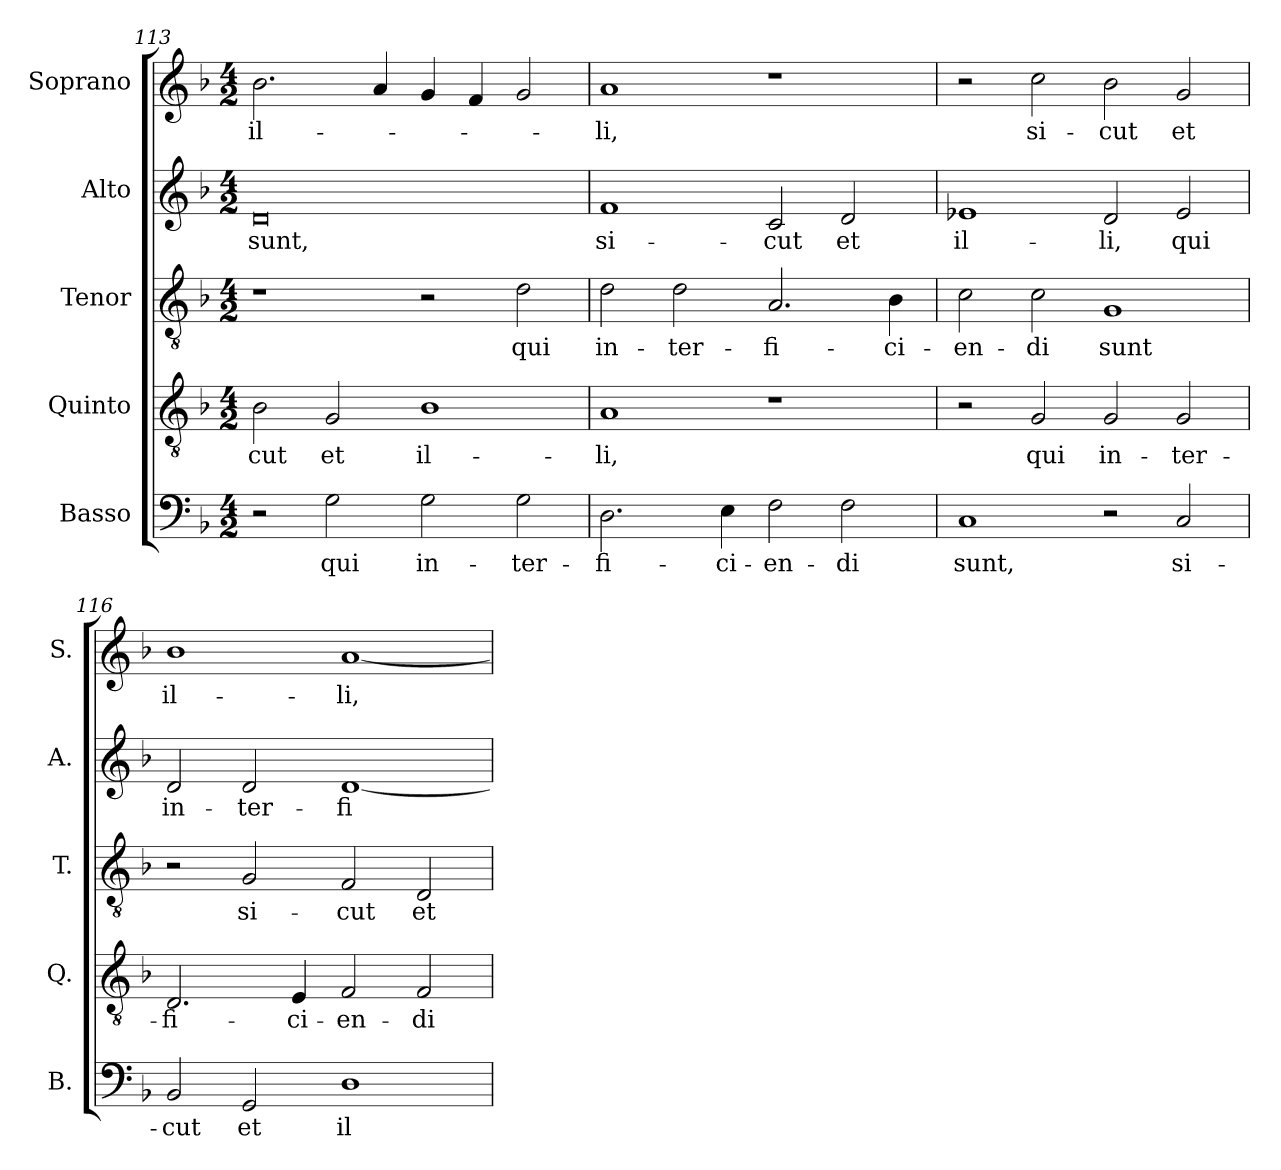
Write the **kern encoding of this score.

**kern	**text	**kern	**text	**kern	**text	**kern	**text	**kern	**text
*part5	*part5	*part4	*part4	*part3	*part3	*part2	*part2	*part1	*part1
*staff5	*staff5	*staff4	*staff4	*staff3	*staff3	*staff2	*staff2	*staff1	*staff1
*I"Basso	*	*I"Quinto	*	*I"Tenor	*	*I"Alto	*	*I"Soprano	*
*I'B.	*	*I'Q.	*	*I'T.	*	*I'A.	*	*I'S.	*
*clefF4	*	*clefGv2	*	*clefGv2	*	*clefG2	*	*clefG2	*
*	*	*ITrd7c12	*	*ITrd7c12	*	*	*	*	*
*k[b-]	*	*k[b-]	*	*k[b-]	*	*k[b-]	*	*k[b-]	*
*F:	*	*F:	*	*F:	*	*F:	*	*F:	*
*M4/2	*	*M4/2	*	*M4/2	*	*M4/2	*	*M4/2	*
=113	=113	=113	=113	=113	=113	=113	=113	=113	=113
!	!	!	!LO:LY:b:color=#000000	!	!	!	!	!	!
!	!	!	!	!	!	!	!LO:LY:b:color=#000000	!	!
!	!	!	!	!	!	!	!	!	!LO:LY:b:color=#000000
2r	.	2BB-i\	-cut	1r	.	0di	sunt,	2.b-i\	il-
!	!LO:LY:b:color=#000000	!	!	!	!	!	!	!	!
!	!	!	!LO:LY:b:color=#000000	!	!	!	!	!	!
2Gi\	qui	2GGi/	et	.	.	.	.	.	.
.	.	.	.	.	.	.	.	4ai/	.
!	!LO:LY:b:color=#000000	!	!	!	!	!	!	!	!
!	!	!	!LO:LY:b:color=#000000	!	!	!	!	!	!
2Gi\	in-	1BB-i	il-	2r	.	.	.	4gi/	.
.	.	.	.	.	.	.	.	4fi/	.
!	!LO:LY:b:color=#000000	!	!	!	!	!	!	!	!
!	!	!	!	!	!LO:LY:b:color=#000000	!	!	!	!
2Gi\	-ter-	.	.	2Di\	qui	.	.	2gi/	.
!!LO:PB:g=z
=114	=114	=114	=114	=114	=114	=114	=114	=114	=114
!	!LO:LY:b:color=#000000	!	!	!	!	!	!	!	!
!	!	!	!LO:LY:b:color=#000000	!	!	!	!	!	!
!	!	!	!	!	!LO:LY:b:color=#000000	!	!	!	!
!	!	!	!	!	!	!	!LO:LY:b:color=#000000	!	!
!	!	!	!	!	!	!	!	!	!LO:LY:b:color=#000000
2.Di\	-fi-	1AAi	-li,	2Di\	in-	1fi	si-	1ai	-li,
!	!	!	!	!	!LO:LY:b:color=#000000	!	!	!	!
.	.	.	.	2Di\	-ter-	.	.	.	.
!	!LO:LY:b:color=#000000	!	!	!	!	!	!	!	!
4Ei\	-ci-	.	.	.	.	.	.	.	.
!	!LO:LY:b:color=#000000	!	!	!	!	!	!	!	!
!	!	!	!	!	!LO:LY:b:color=#000000	!	!	!	!
!	!	!	!	!	!	!	!LO:LY:b:color=#000000	!	!
2Fi\	-en-	1r	.	2.AAi/	-fi-	2ci/	-cut	1r	.
!	!LO:LY:b:color=#000000	!	!	!	!	!	!	!	!
!	!	!	!	!	!	!	!LO:LY:b:color=#000000	!	!
2Fi\	-di	.	.	.	.	2di/	et	.	.
!	!	!	!	!	!LO:LY:b:color=#000000	!	!	!	!
.	.	.	.	4BB-i\	-ci-	.	.	.	.
=115	=115	=115	=115	=115	=115	=115	=115	=115	=115
!	!LO:LY:b:color=#000000	!	!	!	!	!	!	!	!
!	!	!	!	!	!LO:LY:b:color=#000000	!	!	!	!
!	!	!	!	!	!	!	!LO:LY:b:color=#000000	!	!
1Ci	sunt,	2r	.	2Ci\	-en-	1e-Xi	il-	2r	.
!	!	!	!LO:LY:b:color=#000000	!	!	!	!	!	!
!	!	!	!	!	!LO:LY:b:color=#000000	!	!	!	!
!	!	!	!	!	!	!	!	!	!LO:LY:b:color=#000000
.	.	2GGi/	qui	2Ci\	-di	.	.	2cci\	si-
!	!	!	!LO:LY:b:color=#000000	!	!	!	!	!	!
!	!	!	!	!	!LO:LY:b:color=#000000	!	!	!	!
!	!	!	!	!	!	!	!LO:LY:b:color=#000000	!	!
!	!	!	!	!	!	!	!	!	!LO:LY:b:color=#000000
2r	.	2GGi/	in-	1GGi	sunt	2di/	-li,	2b-i\	-cut
!	!LO:LY:b:color=#000000	!	!	!	!	!	!	!	!
!	!	!	!LO:LY:b:color=#000000	!	!	!	!	!	!
!	!	!	!	!	!	!	!LO:LY:b:color=#000000	!	!
!	!	!	!	!	!	!	!	!	!LO:LY:b:color=#000000
2Ci/	si-	2GGi/	-ter-	.	.	2e-i/	qui	2gi/	et
=116	=116	=116	=116	=116	=116	=116	=116	=116	=116
!	!LO:LY:b:color=#000000	!	!	!	!	!	!	!	!
!	!	!	!LO:LY:b:color=#000000	!	!	!	!	!	!
!	!	!	!	!	!	!	!LO:LY:b:color=#000000	!	!
!	!	!	!	!	!	!	!	!	!LO:LY:b:color=#000000
2BB-i/	-cut	2.DDi/	-fi-	2r	.	2di/	in-	1b-i	il-
!	!LO:LY:b:color=#000000	!	!	!	!	!	!	!	!
!	!	!	!	!	!LO:LY:b:color=#000000	!	!	!	!
!	!	!	!	!	!	!	!LO:LY:b:color=#000000	!	!
2GGi/	et	.	.	2GGi/	si-	2di/	-ter-	.	.
!	!	!	!LO:LY:b:color=#000000	!	!	!	!	!	!
.	.	4EEi/	-ci-	.	.	.	.	.	.
!	!LO:LY:b:color=#000000	!	!	!	!	!	!	!	!
!	!	!	!LO:LY:b:color=#000000	!	!	!	!	!	!
!	!	!	!	!	!LO:LY:b:color=#000000	!	!	!	!
!	!	!	!	!	!	!	!LO:LY:b:color=#000000	!	!
!	!	!	!	!	!	!	!	!	!LO:LY:b:color=#000000
1Di	il-	2FFi/	-en-	2FFi/	-cut	[1di	-fi-	[1ai	-li,
!	!	!	!LO:LY:b:color=#000000	!	!	!	!	!	!
!	!	!	!	!	!LO:LY:b:color=#000000	!	!	!	!
.	.	2FFi/	-di	2DDi/	et	.	.	.	.
=	=	=	=	=	=	=	=	=	=
*-	*-	*-	*-	*-	*-	*-	*-	*-	*-
